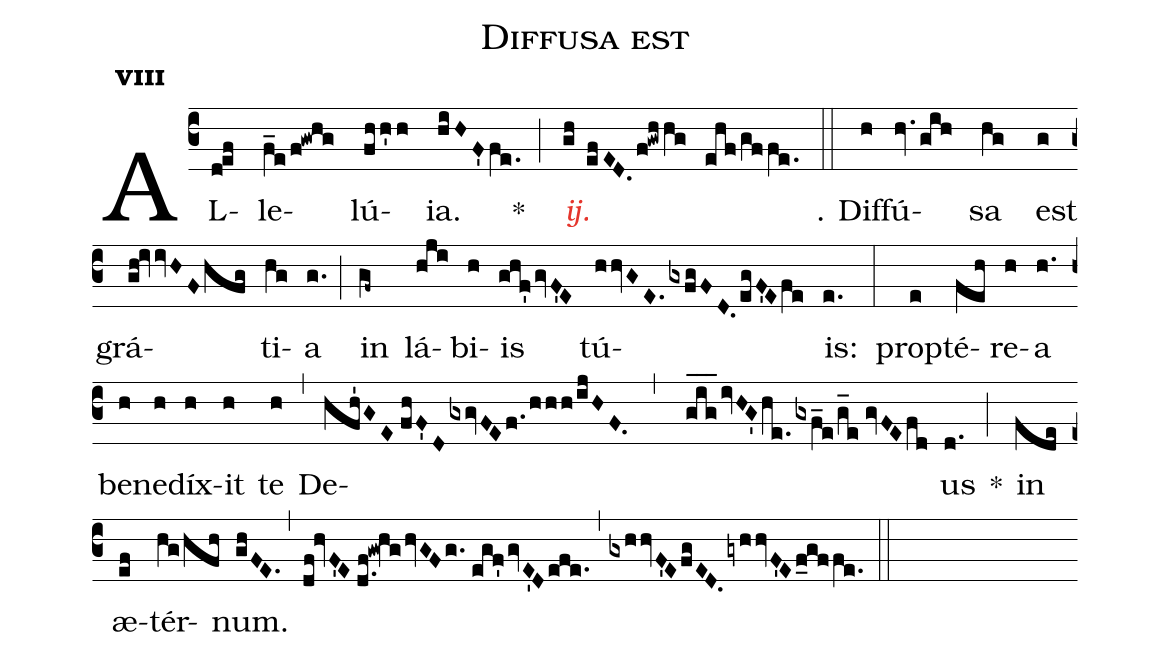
name:Diffusa est;
mode:8;
office-part:Alleluia;
%%
(c3) AL(d!ef)le(f_e!/f!gwhg)lú(fhh'h)ia.(hiHF'fe.) *(;)
<c><i>ij.</i></c>(gh!//efED./f!gwhhg ehf!/gffe.) (::)

℣. Dif(h)fú(hv.gih)sa(hg) est(g) grá(gh!ivvHF!/hfg)ti(hg)a(g.) (;)
in(gf~) lá(hji)bi(h)is(ghf'!/gvF'E) tú(hhvGE.gxfgFD./egF'E!/fe)is:(e.) (:)
prop(e)té(feh)re(h)a(h.) be(h)ne(h)díx(h)it(h) te(h) (,)
De(hfh'GE!//fhF'DgxgvFE/f./hhh/ijHF. , gig___/ivHG'/he./gxf_e/g_e//gvFE!/fd)us(d.) *(;)
in(fde) æ(ef)tér(hg/hfh)num.(ghFE.) (,)
(df!hvF'E//d.f!gw!hg/hvGFg.//egf'/gvE'Defe.) (,)
(gxhhvF'E/fgED./gyhhvF'E!/f_gffe.) (::)
